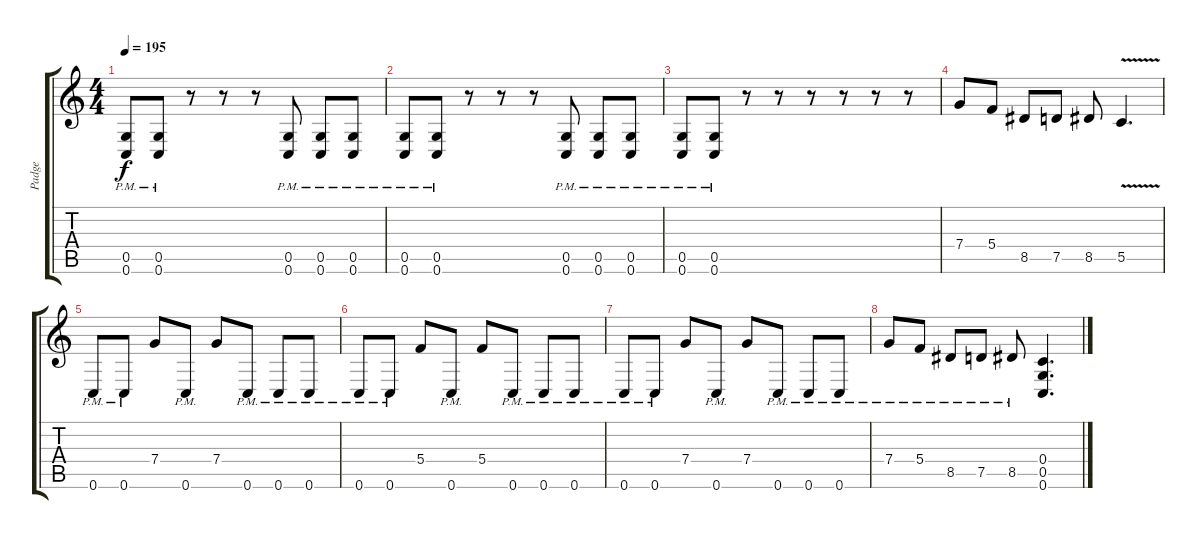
\track ("Padge" "Padge") {instrument overdrivenguitar}
\staff {score tabs}
\tuning (D4 A3 F3 C3 G2 C2) {hide}
\ts (4 4)
\tempo 195
\clef g2
\ks c
(0.5{pm} 0.6{pm}).8{dy f volume 16} (0.5{pm} 0.6{pm}).8 r.8 r.8 r.8 (0.5{pm} 0.6{pm}).8 (0.5{pm} 0.6{pm}).8 (0.5{pm} 0.6{pm}).8 |
(0.5{pm} 0.6{pm}).8 (0.5{pm} 0.6{pm}).8 r.8 r.8 r.8 (0.5{pm} 0.6{pm}).8 (0.5{pm} 0.6{pm}).8 (0.5{pm} 0.6{pm}).8 |
(0.5{pm} 0.6{pm}).8 (0.5{pm} 0.6{pm}).8 r.8 r.8 r.8 r.8 r.8 r.8 |
7.4.8 5.4.8 8.5.8 7.5.8 8.5.8 5.5{v}.4{d} |
0.6{pm}.8 0.6{pm}.8 7.4.8 0.6{pm}.8 7.4.8 0.6{pm}.8 0.6{pm}.8 0.6{pm}.8 |
0.6{pm}.8 0.6{pm}.8 5.4.8 0.6{pm}.8 5.4.8 0.6{pm}.8 0.6{pm}.8 0.6{pm}.8 |
0.6{pm}.8 0.6{pm}.8 7.4.8 0.6{pm}.8 7.4.8 0.6{pm}.8 0.6{pm}.8 0.6{pm}.8 |
7.4{pm}.8 5.4{pm}.8 8.5{pm}.8 7.5{pm}.8 8.5{pm}.8 (0.4 0.5 0.6).4{d}
